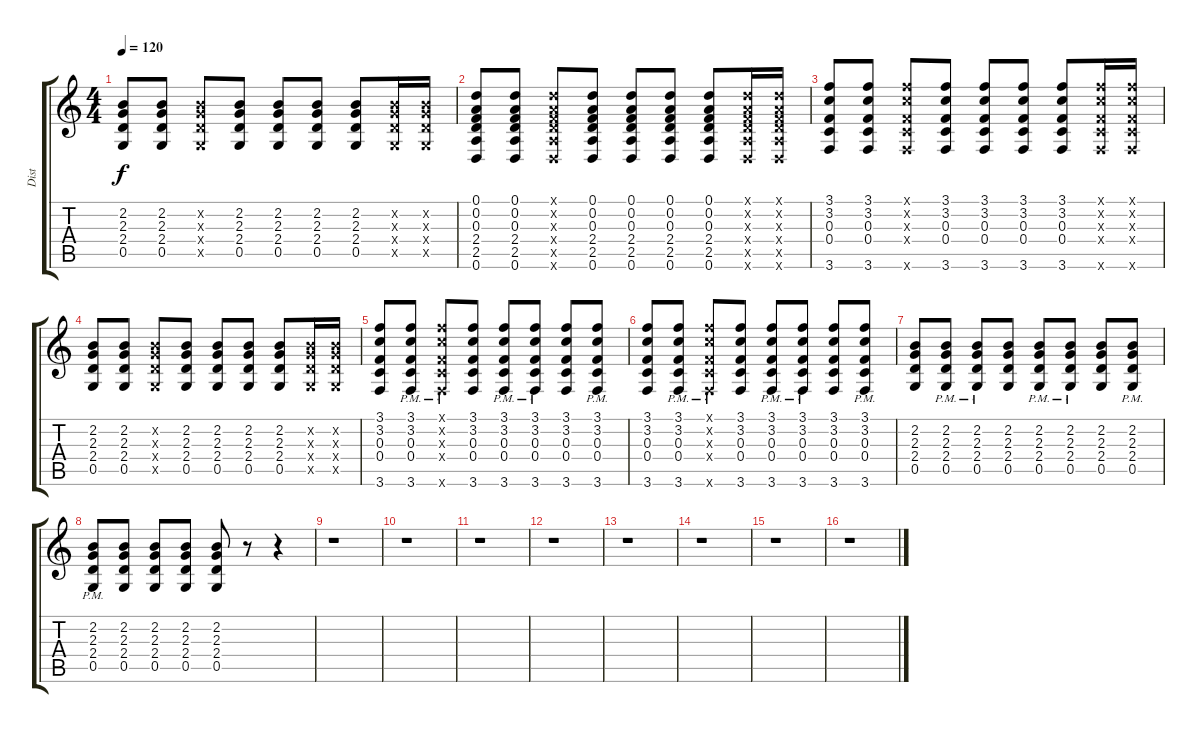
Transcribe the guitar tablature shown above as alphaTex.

\track ("Dist" "Dist") {instrument distortionguitar}
\staff {score tabs}
\tuning (D4 A3 F3 C3 G2 D2) {hide}
\ts (4 4)
\tempo 120
\clef g2
\ks c
(2.2 2.3 2.4 0.5).8{dy f} (2.2 2.3 2.4 0.5).8 (2.2{x} 2.3{x} 2.4{x} 0.5{x}).8 (2.2 2.3 2.4 0.5).8 (2.2 2.3 2.4 0.5).8 (2.2 2.3 2.4 0.5).8 (2.2 2.3 2.4 0.5).8 (2.2{x} 2.3{x} 2.4{x} 0.5{x}).16 (2.2{x} 2.3{x} 2.4{x} 0.5{x}).16 |
(0.1 0.2 0.3 2.4 2.5 0.6).8 (0.1 0.2 0.3 2.4 2.5 0.6).8 (0.1{x} 0.2{x} 0.3{x} 2.4{x} 2.5{x} 0.6{x}).8 (0.1 0.2 0.3 2.4 2.5 0.6).8 (0.1 0.2 0.3 2.4 2.5 0.6).8 (0.1 0.2 0.3 2.4 2.5 0.6).8 (0.1 0.2 0.3 2.4 2.5 0.6).8 (0.1{x} 0.2{x} 0.3{x} 2.4{x} 2.5{x} 0.6{x}).16 (0.1{x} 0.2{x} 0.3{x} 2.4{x} 2.5{x} 0.6{x}).16 |
(3.1 3.2 0.3 0.4 3.6).8 (3.1 3.2 0.3 0.4 3.6).8 (3.1{x} 3.2{x} 0.3{x} 0.4{x} 3.6{x}).8 (3.1 3.2 0.3 0.4 3.6).8 (3.1 3.2 0.3 0.4 3.6).8 (3.1 3.2 0.3 0.4 3.6).8 (3.1 3.2 0.3 0.4 3.6).8 (3.1{x} 3.2{x} 0.3{x} 0.4{x} 3.6{x}).16 (3.1{x} 3.2{x} 0.3{x} 0.4{x} 3.6{x}).16 |
(2.2 2.3 2.4 0.5).8 (2.2 2.3 2.4 0.5).8 (2.2{x} 2.3{x} 2.4{x} 0.5{x}).8 (2.2 2.3 2.4 0.5).8 (2.2 2.3 2.4 0.5).8 (2.2 2.3 2.4 0.5).8 (2.2 2.3 2.4 0.5).8 (2.2{x} 2.3{x} 2.4{x} 0.5{x}).16 (2.2{x} 2.3{x} 2.4{x} 0.5{x}).16 |
(3.1 3.2 0.3 0.4 3.6).8 (3.1{pm} 3.2{pm} 0.3{pm} 0.4{pm} 3.6{pm}).8 (3.1{pm x} 3.2{pm x} 0.3{pm x} 0.4{pm x} 3.6{pm x}).8 (3.1 3.2 0.3 0.4 3.6).8 (3.1{pm} 3.2{pm} 0.3{pm} 0.4{pm} 3.6{pm}).8 (3.1{pm} 3.2{pm} 0.3{pm} 0.4{pm} 3.6{pm}).8 (3.1 3.2 0.3 0.4 3.6).8 (3.1{pm} 3.2{pm} 0.3{pm} 0.4{pm} 3.6{pm}).8 |
(3.1 3.2 0.3 0.4 3.6).8 (3.1{pm} 3.2{pm} 0.3{pm} 0.4{pm} 3.6{pm}).8 (3.1{pm x} 3.2{pm x} 0.3{pm x} 0.4{pm x} 3.6{pm x}).8 (3.1 3.2 0.3 0.4 3.6).8 (3.1{pm} 3.2{pm} 0.3{pm} 0.4{pm} 3.6{pm}).8 (3.1{pm} 3.2{pm} 0.3{pm} 0.4{pm} 3.6{pm}).8 (3.1 3.2 0.3 0.4 3.6).8 (3.1{pm} 3.2{pm} 0.3{pm} 0.4{pm} 3.6{pm}).8 |
(2.2 2.3 2.4 0.5).8 (2.2{pm} 2.3{pm} 2.4{pm} 0.5{pm}).8 (2.2{pm} 2.3{pm} 2.4{pm} 0.5{pm}).8 (2.2 2.3 2.4 0.5).8 (2.2{pm} 2.3{pm} 2.4{pm} 0.5{pm}).8 (2.2{pm} 2.3{pm} 2.4{pm} 0.5{pm}).8 (2.2 2.3 2.4 0.5).8 (2.2{pm} 2.3{pm} 2.4{pm} 0.5{pm}).8 |
(2.2{pm} 2.3{pm} 2.4{pm} 0.5{pm}).8 (2.2 2.3 2.4 0.5).8 (2.2 2.3 2.4 0.5).8 (2.2 2.3 2.4 0.5).8 (2.2 2.3 2.4 0.5).8 r.8 r.4 |
r.1 |
r.1 |
r.1 |
r.1 |
r.1 |
r.1 |
r.1 |
r.1
